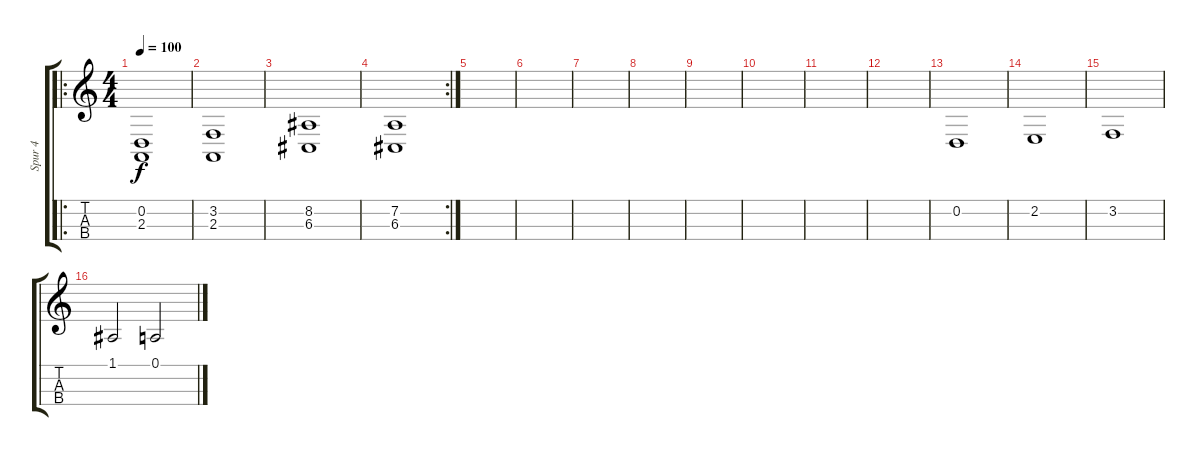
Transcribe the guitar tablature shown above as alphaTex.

\track ("Spur 4" "Spur 4") {instrument stringensemble1}
\staff {score tabs}
\tuning (A3 D3 G2 C2) {hide}
\ro
\ts (4 4)
\tempo 100
\clef g2
\ks c
(0.2 2.3).1{dy f instrument stringensemble1} |
(3.2 2.3).1 |
(8.2 6.3).1 |
\rc 2
(7.2 6.3).1 |
|
|
|
|
|
|
|
|
0.2.1 |
2.2.1 |
3.2.1 |
1.1.2 0.1.2
